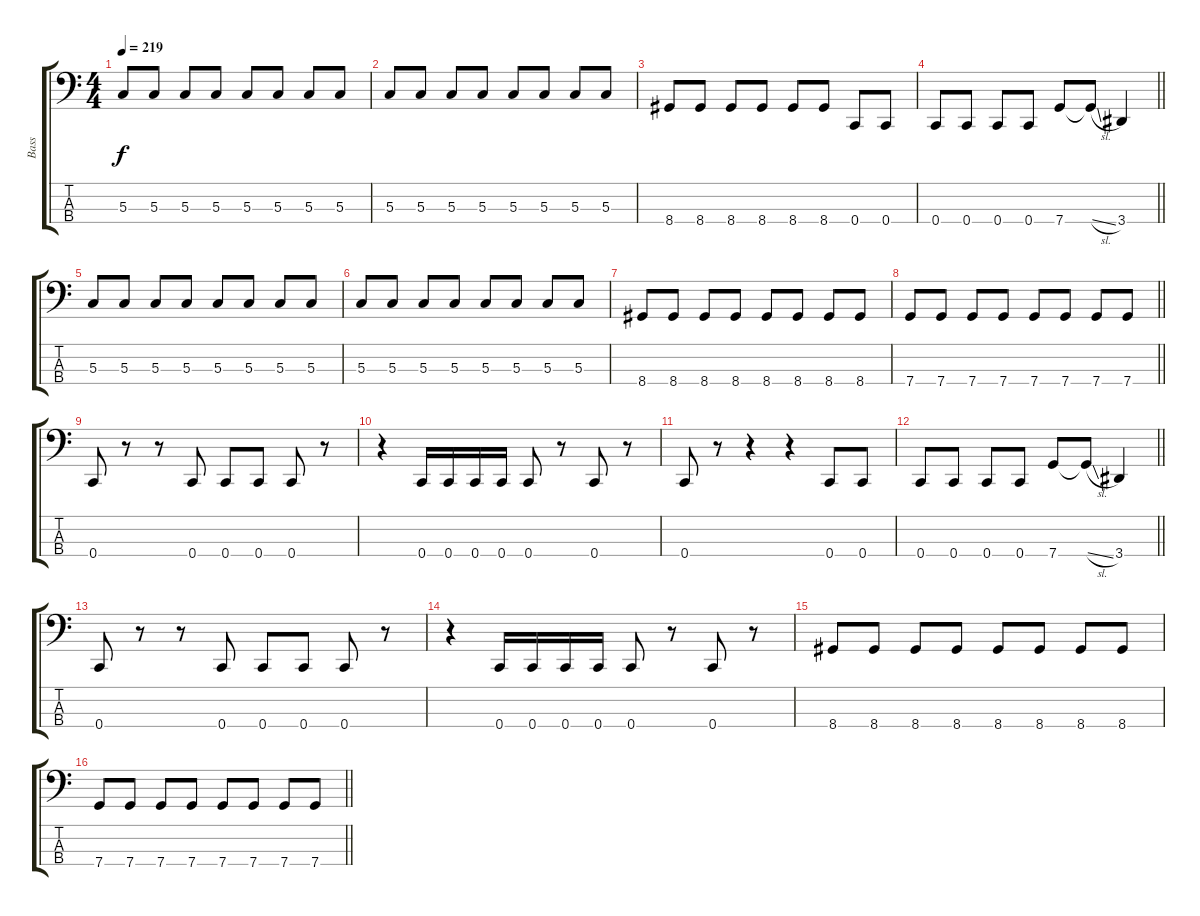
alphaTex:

\track ("Bass" "Bass") {instrument electricbassfinger}
\staff {score tabs}
\tuning (F2 C2 G1 C1) {hide}
\ts (4 4)
\section ("" "")
\tempo 219
\clef f4
\ks c
5.3.8{dy f} 5.3.8 5.3.8 5.3.8 5.3.8 5.3.8 5.3.8 5.3.8 |
5.3.8 5.3.8 5.3.8 5.3.8 5.3.8 5.3.8 5.3.8 5.3.8 |
8.4.8 8.4.8 8.4.8 8.4.8 8.4.8 8.4.8 0.4.8 0.4.8 |
\barLineRight lightlight
0.4.8 0.4.8 0.4.8 0.4.8 7.4.8 7.4{sl t}.8 3.4.4 |
5.3.8 5.3.8 5.3.8 5.3.8 5.3.8 5.3.8 5.3.8 5.3.8 |
5.3.8 5.3.8 5.3.8 5.3.8 5.3.8 5.3.8 5.3.8 5.3.8 |
8.4.8 8.4.8 8.4.8 8.4.8 8.4.8 8.4.8 8.4.8 8.4.8 |
\barLineRight lightlight
7.4.8 7.4.8 7.4.8 7.4.8 7.4.8 7.4.8 7.4.8 7.4.8 |
\section ("" "")
0.4.8 r.8 r.8 0.4.8 0.4.8 0.4.8 0.4.8 r.8 |
r.4 0.4.16 0.4.16 0.4.16 0.4.16 0.4.8 r.8 0.4.8 r.8 |
0.4.8 r.8 r.4 r.4 0.4.8 0.4.8 |
\barLineRight lightlight
0.4.8 0.4.8 0.4.8 0.4.8 7.4.8 7.4{sl t}.8 3.4.4 |
0.4.8 r.8 r.8 0.4.8 0.4.8 0.4.8 0.4.8 r.8 |
r.4 0.4.16 0.4.16 0.4.16 0.4.16 0.4.8 r.8 0.4.8 r.8 |
8.4.8 8.4.8 8.4.8 8.4.8 8.4.8 8.4.8 8.4.8 8.4.8 |
\barLineRight lightlight
7.4.8 7.4.8 7.4.8 7.4.8 7.4.8 7.4.8 7.4.8 7.4.8
